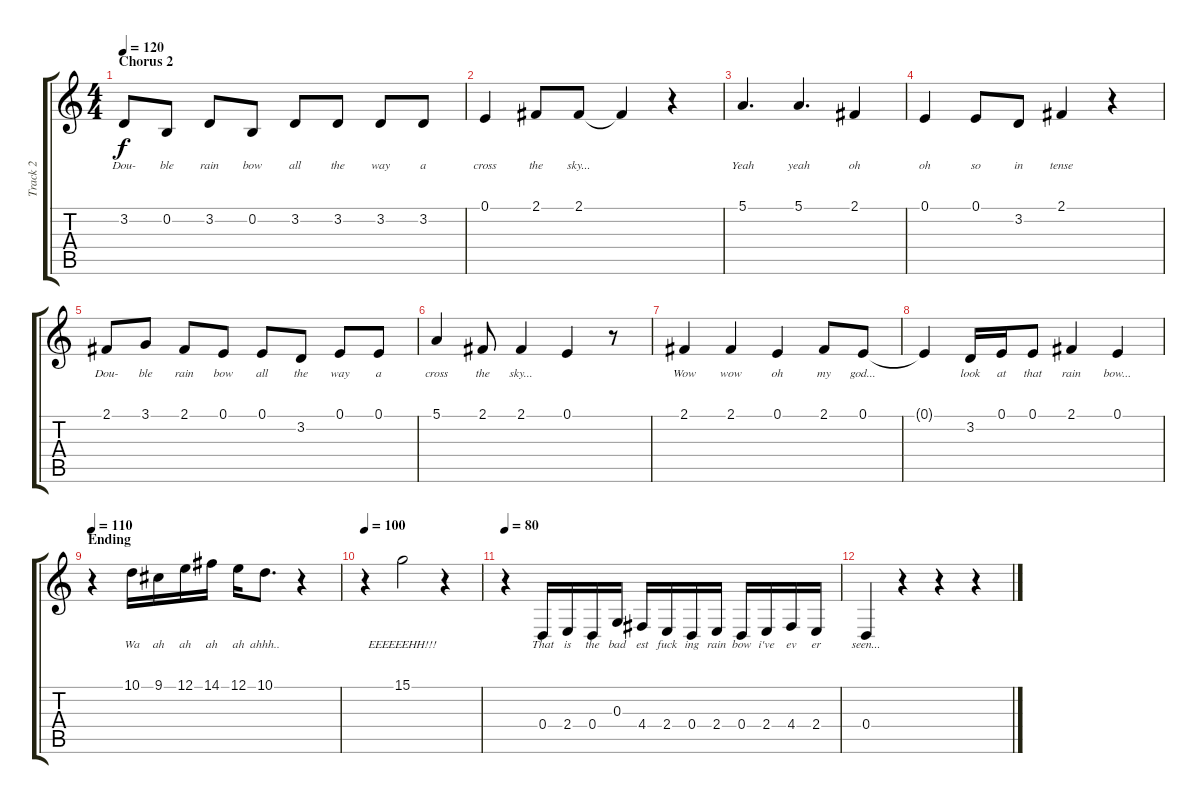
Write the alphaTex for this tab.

\track ("Track 2" "Track 2") {instrument lead1square}
\staff {score tabs}
\tuning (E4 B3 G3 D3 A2 E2) {hide}
\ts (4 4)
\section ("" "Chorus 2")
\tempo 120
\clef g2
\ks c
3.2.8{lyrics (0 "Dou-") lyrics (1 "") lyrics (2 "") lyrics (3 "") lyrics (4 "") dy f} 0.2.8{lyrics (0 "ble") lyrics (1 "") lyrics (2 "") lyrics (3 "") lyrics (4 "")} 3.2.8{lyrics (0 "rain") lyrics (1 "") lyrics (2 "") lyrics (3 "") lyrics (4 "")} 0.2.8{lyrics (0 "bow") lyrics (1 "") lyrics (2 "") lyrics (3 "") lyrics (4 "")} 3.2.8{lyrics (0 "all") lyrics (1 "") lyrics (2 "") lyrics (3 "") lyrics (4 "")} 3.2.8{lyrics (0 "the") lyrics (1 "") lyrics (2 "") lyrics (3 "") lyrics (4 "")} 3.2.8{lyrics (0 "way") lyrics (1 "") lyrics (2 "") lyrics (3 "") lyrics (4 "")} 3.2.8{lyrics (0 "a") lyrics (1 "") lyrics (2 "") lyrics (3 "") lyrics (4 "")} |
0.1.4{lyrics (0 "cross") lyrics (1 "") lyrics (2 "") lyrics (3 "") lyrics (4 "")} 2.1.8{lyrics (0 "the") lyrics (1 "") lyrics (2 "") lyrics (3 "") lyrics (4 "")} 2.1.8{lyrics (0 "sky...") lyrics (1 "") lyrics (2 "") lyrics (3 "") lyrics (4 "")} 2.1{t}.4{lyrics (0 "") lyrics (1 "") lyrics (2 "") lyrics (3 "") lyrics (4 "")} r.4 |
5.1.4{d lyrics (0 "Yeah") lyrics (1 "") lyrics (2 "") lyrics (3 "") lyrics (4 "")} 5.1.4{d lyrics (0 "yeah") lyrics (1 "") lyrics (2 "") lyrics (3 "") lyrics (4 "")} 2.1.4{lyrics (0 "oh") lyrics (1 "") lyrics (2 "") lyrics (3 "") lyrics (4 "")} |
0.1.4{lyrics (0 "oh") lyrics (1 "") lyrics (2 "") lyrics (3 "") lyrics (4 "")} 0.1.8{lyrics (0 "so") lyrics (1 "") lyrics (2 "") lyrics (3 "") lyrics (4 "")} 3.2.8{lyrics (0 "in") lyrics (1 "") lyrics (2 "") lyrics (3 "") lyrics (4 "")} 2.1.4{lyrics (0 "tense") lyrics (1 "") lyrics (2 "") lyrics (3 "") lyrics (4 "")} r.4 |
2.1.8{lyrics (0 "Dou-") lyrics (1 "") lyrics (2 "") lyrics (3 "") lyrics (4 "")} 3.1.8{lyrics (0 "ble") lyrics (1 "") lyrics (2 "") lyrics (3 "") lyrics (4 "")} 2.1.8{lyrics (0 "rain") lyrics (1 "") lyrics (2 "") lyrics (3 "") lyrics (4 "")} 0.1.8{lyrics (0 "bow") lyrics (1 "") lyrics (2 "") lyrics (3 "") lyrics (4 "")} 0.1.8{lyrics (0 "all") lyrics (1 "") lyrics (2 "") lyrics (3 "") lyrics (4 "")} 3.2.8{lyrics (0 "the") lyrics (1 "") lyrics (2 "") lyrics (3 "") lyrics (4 "")} 0.1.8{lyrics (0 "way") lyrics (1 "") lyrics (2 "") lyrics (3 "") lyrics (4 "")} 0.1.8{lyrics (0 "a") lyrics (1 "") lyrics (2 "") lyrics (3 "") lyrics (4 "")} |
5.1.4{lyrics (0 "cross") lyrics (1 "") lyrics (2 "") lyrics (3 "") lyrics (4 "")} 2.1.8{lyrics (0 "the") lyrics (1 "") lyrics (2 "") lyrics (3 "") lyrics (4 "")} 2.1.4{lyrics (0 "sky...") lyrics (1 "") lyrics (2 "") lyrics (3 "") lyrics (4 "")} 0.1.4{lyrics (0 "") lyrics (1 "") lyrics (2 "") lyrics (3 "") lyrics (4 "")} r.8 |
2.1.4{lyrics (0 "Wow") lyrics (1 "") lyrics (2 "") lyrics (3 "") lyrics (4 "")} 2.1.4{lyrics (0 "wow") lyrics (1 "") lyrics (2 "") lyrics (3 "") lyrics (4 "")} 0.1.4{lyrics (0 "oh") lyrics (1 "") lyrics (2 "") lyrics (3 "") lyrics (4 "")} 2.1.8{lyrics (0 "my") lyrics (1 "") lyrics (2 "") lyrics (3 "") lyrics (4 "")} 0.1.8{lyrics (0 "god...") lyrics (1 "") lyrics (2 "") lyrics (3 "") lyrics (4 "")} |
0.1{t}.4{lyrics (0 "") lyrics (1 "") lyrics (2 "") lyrics (3 "") lyrics (4 "")} 3.2.16{lyrics (0 "look") lyrics (1 "") lyrics (2 "") lyrics (3 "") lyrics (4 "")} 0.1.16{lyrics (0 "at") lyrics (1 "") lyrics (2 "") lyrics (3 "") lyrics (4 "")} 0.1.8{lyrics (0 "that") lyrics (1 "") lyrics (2 "") lyrics (3 "") lyrics (4 "")} 2.1.4{lyrics (0 "rain") lyrics (1 "") lyrics (2 "") lyrics (3 "") lyrics (4 "")} 0.1.4{lyrics (0 "bow...") lyrics (1 "") lyrics (2 "") lyrics (3 "") lyrics (4 "")} |
\section ("" "Ending")
\tempo 110
r.4 10.1.16{lyrics (0 "Wa") lyrics (1 "") lyrics (2 "") lyrics (3 "") lyrics (4 "")} 9.1.16{lyrics (0 "ah") lyrics (1 "") lyrics (2 "") lyrics (3 "") lyrics (4 "")} 12.1.16{lyrics (0 "ah") lyrics (1 "") lyrics (2 "") lyrics (3 "") lyrics (4 "")} 14.1.16{lyrics (0 "ah") lyrics (1 "") lyrics (2 "") lyrics (3 "") lyrics (4 "")} 12.1.16{lyrics (0 "ah") lyrics (1 "") lyrics (2 "") lyrics (3 "") lyrics (4 "")} 10.1.8{d lyrics (0 "ahhh..") lyrics (1 "") lyrics (2 "") lyrics (3 "") lyrics (4 "")} r.4 |
\tempo 100
r.4 15.1.2{lyrics (0 "EEEEEEHH!!!") lyrics (1 "") lyrics (2 "") lyrics (3 "") lyrics (4 "")} r.4 |
\tempo 80
r.4 0.4.16{lyrics (0 "That") lyrics (1 "") lyrics (2 "") lyrics (3 "") lyrics (4 "")} 2.4.16{lyrics (0 "is") lyrics (1 "") lyrics (2 "") lyrics (3 "") lyrics (4 "")} 0.4.16{lyrics (0 "the") lyrics (1 "") lyrics (2 "") lyrics (3 "") lyrics (4 "")} 0.3.16{lyrics (0 "bad") lyrics (1 "") lyrics (2 "") lyrics (3 "") lyrics (4 "")} 4.4.16{lyrics (0 "est") lyrics (1 "") lyrics (2 "") lyrics (3 "") lyrics (4 "")} 2.4.16{lyrics (0 "fuck") lyrics (1 "") lyrics (2 "") lyrics (3 "") lyrics (4 "")} 0.4.16{lyrics (0 "ing") lyrics (1 "") lyrics (2 "") lyrics (3 "") lyrics (4 "")} 2.4.16{lyrics (0 "rain") lyrics (1 "") lyrics (2 "") lyrics (3 "") lyrics (4 "")} 0.4.16{lyrics (0 "bow") lyrics (1 "") lyrics (2 "") lyrics (3 "") lyrics (4 "")} 2.4.16{lyrics (0 "i've") lyrics (1 "") lyrics (2 "") lyrics (3 "") lyrics (4 "")} 4.4.16{lyrics (0 "ev") lyrics (1 "") lyrics (2 "") lyrics (3 "") lyrics (4 "")} 2.4.16{lyrics (0 "er") lyrics (1 "") lyrics (2 "") lyrics (3 "") lyrics (4 "")} |
0.4.4{lyrics (0 "seen...") lyrics (1 "") lyrics (2 "") lyrics (3 "") lyrics (4 "")} r.4 r.4 r.4
